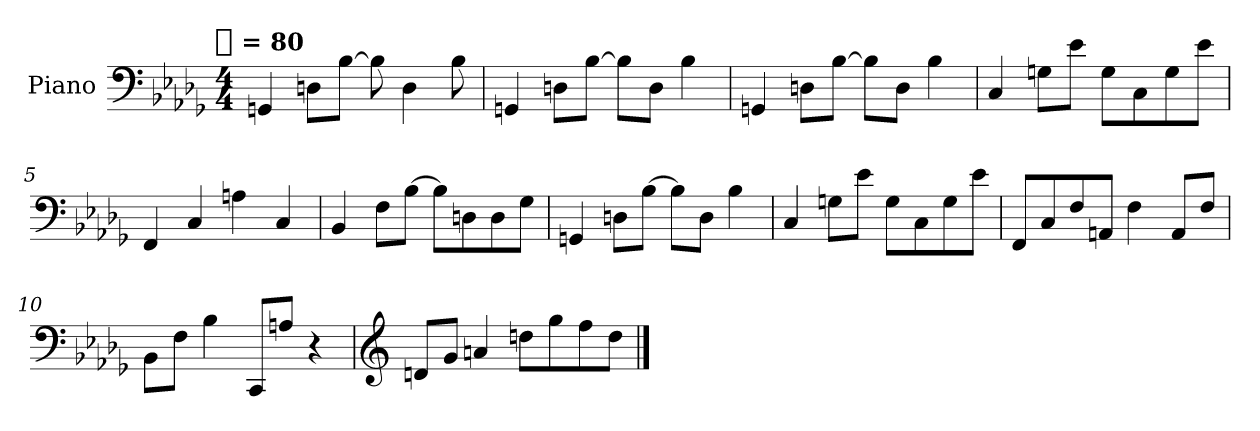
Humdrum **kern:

**kern
*part1
*staff1
*I"Piano
*I'Pno.
*clefF4
*k[b-e-a-d-g-]
!!LO:TX:omd:t=[quarter] = 80
*M4/4
*MM80
=1
4GGn
8DnL
[8B-J
8B-]
4D
8B-
=2
4GGn
8DnL
[8B-J
8B-L]
8DJ
4B-
=3
4GGn
8DnL
[8B-J
8B-L]
8DJ
4B-
=4
4C
8GnL
8e-J
8GL
8C
8G
8e-J
=5
4FF
4C
4An
4C
!!LO:LB:g=z
=6
4BB-
8FL
[8B-J
8B-L]
8Dn
8D
8G-J
=7
4GGn
8DnL
[8B-J
8B-L]
8DJ
4B-
=8
4C
8GnL
8e-J
8GL
8C
8G
8e-J
=9
8FFL
8C
8F
8AAnJ
4F
8AAL
8FJ
=10
8BB-L
8FJ
4B-
8CCL
8AnJ
4r
!!LO:LB:g=z
=11
*clefG2
8dnL
8g-J
4an
8ddnL
8gg-
8ff
8ddJ
==
*-
